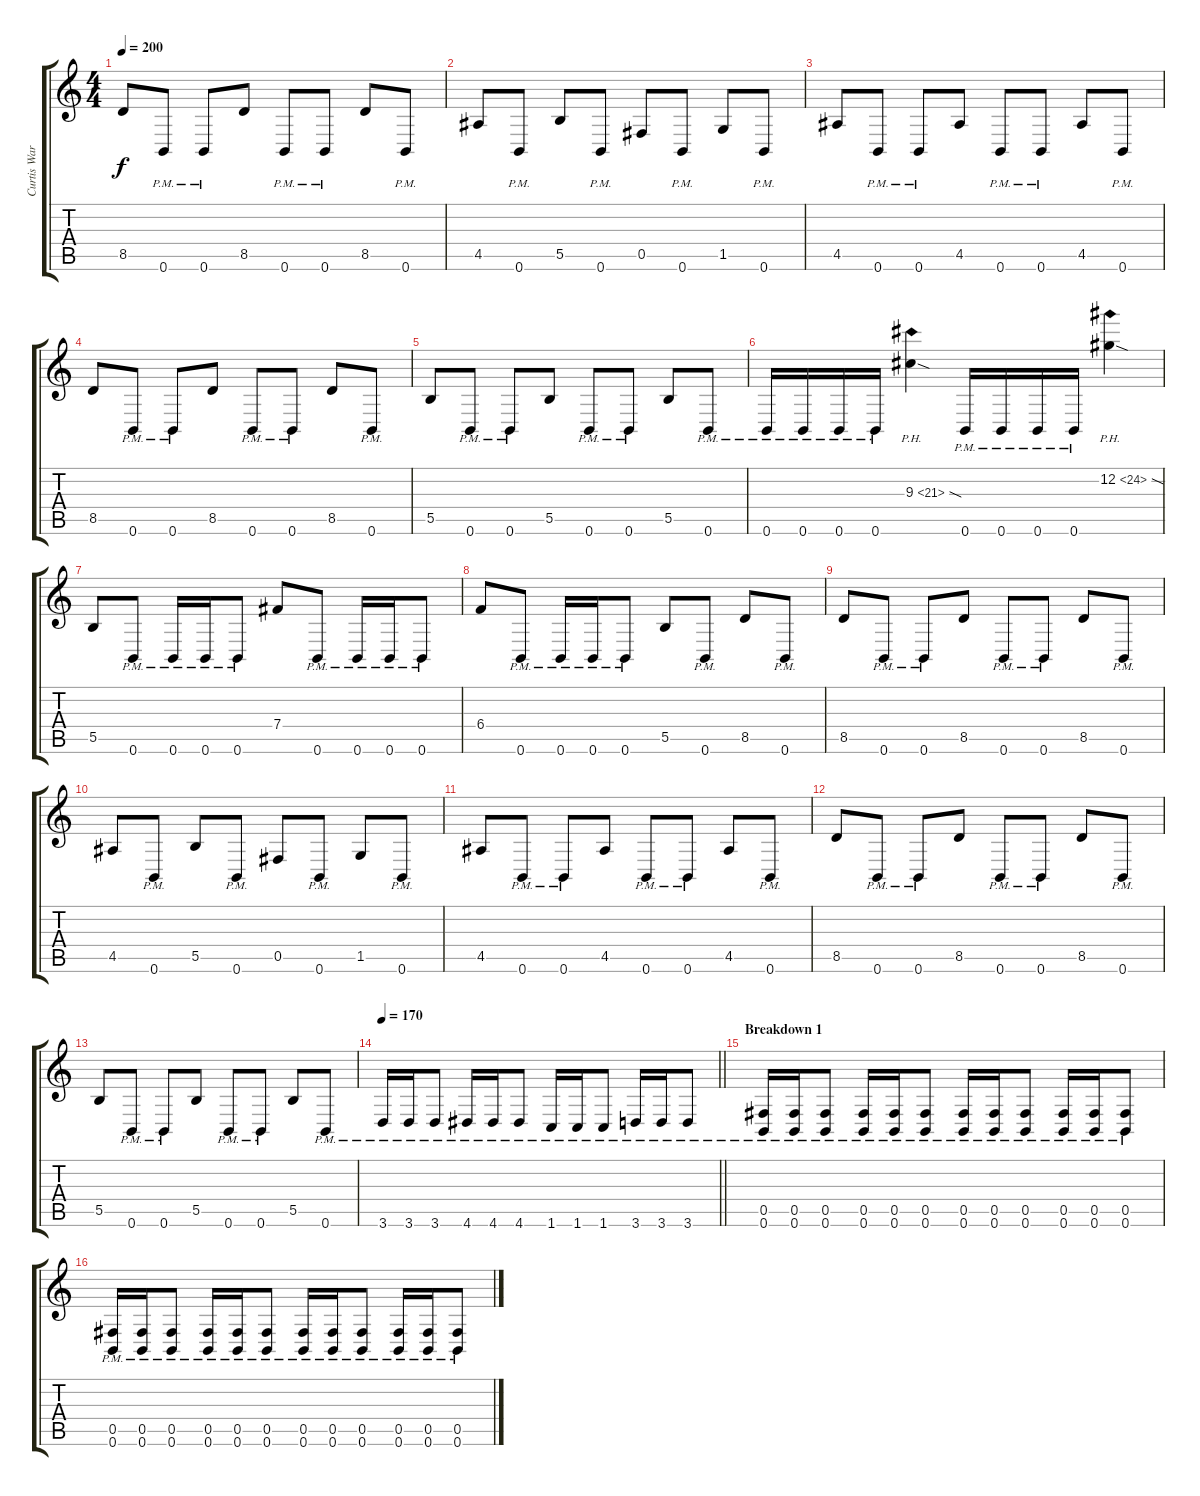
\track ("Curtis Ward" "Curtis War") {instrument distortionguitar}
\staff {score tabs}
\tuning (Db4 Ab3 E3 B2 Gb2 B1) {hide}
\ts (4 4)
\tempo 200
\clef g2
\ks c
8.5.8{dy f} 0.6{pm}.8 0.6{pm}.8 8.5.8 0.6{pm}.8 0.6{pm}.8 8.5.8 0.6{pm}.8 |
4.5.8 0.6{pm}.8 5.5.8 0.6{pm}.8 0.5.8 0.6{pm}.8 1.5.8 0.6{pm}.8 |
4.5.8 0.6{pm}.8 0.6{pm}.8 4.5.8 0.6{pm}.8 0.6{pm}.8 4.5.8 0.6{pm}.8 |
8.5.8 0.6{pm}.8 0.6{pm}.8 8.5.8 0.6{pm}.8 0.6{pm}.8 8.5.8 0.6{pm}.8 |
5.5.8 0.6{pm}.8 0.6{pm}.8 5.5.8 0.6{pm}.8 0.6{pm}.8 5.5.8 0.6{pm}.8 |
0.6{pm}.16 0.6{pm}.16 0.6{pm}.16 0.6{pm}.16 9.3{ph 12 sod}.4 0.6{pm}.16 0.6{pm}.16 0.6{pm}.16 0.6{pm}.16 12.2{ph 12 sod}.4 |
5.5.8 0.6{pm}.8 0.6{pm}.16 0.6{pm}.16 0.6{pm}.8 7.4.8 0.6{pm}.8 0.6{pm}.16 0.6{pm}.16 0.6{pm}.8 |
6.4.8 0.6{pm}.8 0.6{pm}.16 0.6{pm}.16 0.6{pm}.8 5.5.8 0.6{pm}.8 8.5.8 0.6{pm}.8 |
8.5.8 0.6{pm}.8 0.6{pm}.8 8.5.8 0.6{pm}.8 0.6{pm}.8 8.5.8 0.6{pm}.8 |
4.5.8 0.6{pm}.8 5.5.8 0.6{pm}.8 0.5.8 0.6{pm}.8 1.5.8 0.6{pm}.8 |
4.5.8 0.6{pm}.8 0.6{pm}.8 4.5.8 0.6{pm}.8 0.6{pm}.8 4.5.8 0.6{pm}.8 |
8.5.8 0.6{pm}.8 0.6{pm}.8 8.5.8 0.6{pm}.8 0.6{pm}.8 8.5.8 0.6{pm}.8 |
5.5.8 0.6{pm}.8 0.6{pm}.8 5.5.8 0.6{pm}.8 0.6{pm}.8 5.5.8 0.6{pm}.8 |
\tempo 170
\barLineRight lightlight
3.6{pm}.16 3.6{pm}.16 3.6{pm}.8 4.6{pm}.16 4.6{pm}.16 4.6{pm}.8 1.6{pm}.16 1.6{pm}.16 1.6{pm}.8 3.6{pm}.16 3.6{pm}.16 3.6{pm}.8 |
\section ("" "Breakdown 1")
(0.5{pm} 0.6{pm}).16 (0.5{pm} 0.6{pm}).16 (0.5{pm} 0.6{pm}).8 (0.5{pm} 0.6{pm}).16 (0.5{pm} 0.6{pm}).16 (0.5{pm} 0.6{pm}).8 (0.5{pm} 0.6{pm}).16 (0.5{pm} 0.6{pm}).16 (0.5{pm} 0.6{pm}).8 (0.5{pm} 0.6{pm}).16 (0.5{pm} 0.6{pm}).16 (0.5{pm} 0.6{pm}).8 |
(0.5{pm} 0.6{pm}).16 (0.5{pm} 0.6{pm}).16 (0.5{pm} 0.6{pm}).8 (0.5{pm} 0.6{pm}).16 (0.5{pm} 0.6{pm}).16 (0.5{pm} 0.6{pm}).8 (0.5{pm} 0.6{pm}).16 (0.5{pm} 0.6{pm}).16 (0.5{pm} 0.6{pm}).8 (0.5{pm} 0.6{pm}).16 (0.5{pm} 0.6{pm}).16 (0.5{pm} 0.6{pm}).8
